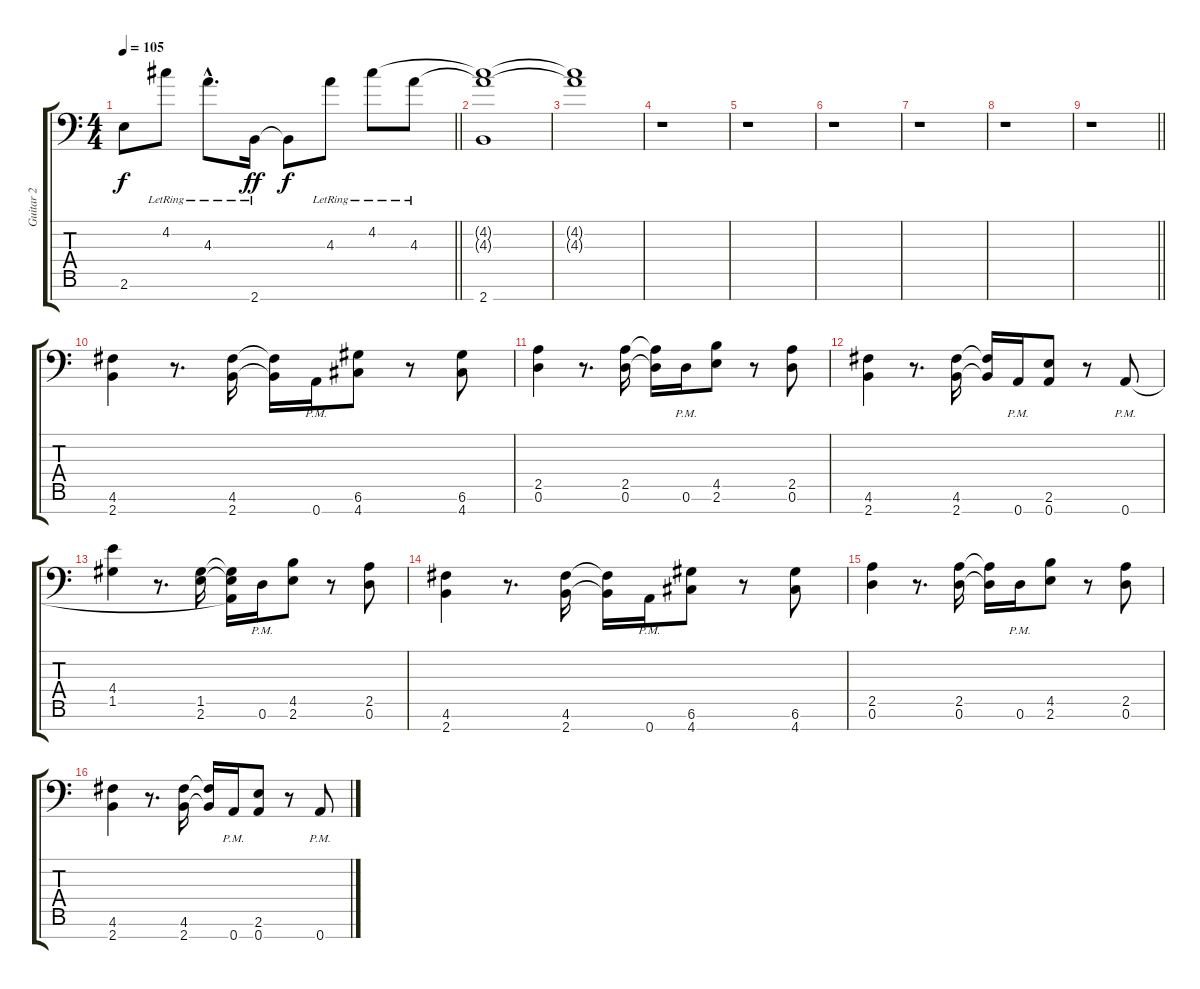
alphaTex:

\track ("Guitar 2" "Guitar 2") {instrument overdrivenguitar}
\staff {score tabs}
\tuning (D4 A3 F3 C3 G2 D2 A1) {hide}
\ts (4 4)
\tempo 105
\clef f4
\barLineRight lightlight
\ks aminor
2.6{t}.8{dy f} 4.2{lr}.8 4.3{hac lr}.8{d} 2.7{lr}.16{dy ff} 2.7{t}.8{dy f} 4.3{lr}.8 4.2{lr}.8 4.3{lr}.8 |
(4.2{t} 4.3{t} 2.7).1{volume 0} |
(4.2{t} 4.3{t}).1 |
r.1 |
r.1 |
r.1 |
r.1 |
r.1 |
\barLineRight lightlight
r.1 |
(4.6 2.7).4{volume 16} r.8{d} (4.6 2.7).16 (4.6{t} 2.7{t}).16 0.7{pm}.16 (6.6 4.7).8 r.8 (6.6 4.7).8 |
(2.5 0.6).4 r.8{d} (2.5 0.6).16 (2.5{t} 0.6{t}).16 0.6{pm}.16 (4.5 2.6).8 r.8 (2.5 0.6).8 |
(4.6 2.7).4 r.8{d} (4.6 2.7).16 (4.6{t} 2.7{t}).16 0.7{pm}.16 (2.6 0.7).8 r.8 0.7{pm}.8 |
(4.4 1.5).4 r.8{d} (1.5 2.6).16 (1.5{t} 2.6{t} 0.7{t}).16 0.6{pm}.16 (4.5 2.6).8 r.8 (2.5 0.6).8 |
(4.6 2.7).4 r.8{d} (4.6 2.7).16 (4.6{t} 2.7{t}).16 0.7{pm}.16 (6.6 4.7).8 r.8 (6.6 4.7).8 |
(2.5 0.6).4 r.8{d} (2.5 0.6).16 (2.5{t} 0.6{t}).16 0.6{pm}.16 (4.5 2.6).8 r.8 (2.5 0.6).8 |
(4.6 2.7).4 r.8{d} (4.6 2.7).16 (4.6{t} 2.7{t}).16 0.7{pm}.16 (2.6 0.7).8 r.8 0.7{pm}.8
